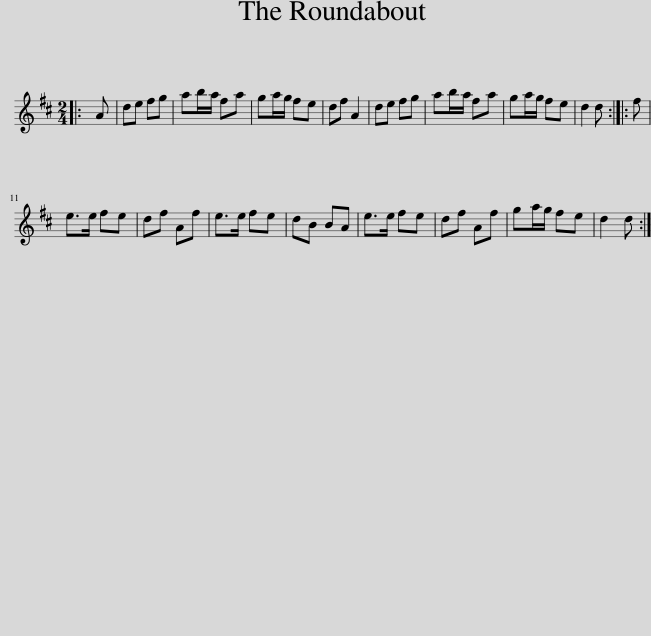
X:1
L:1/8
M:2/4
I:linebreak $
K:D
V:1 treble
V:1
|: A | de fg | ab/a/ fa | ga/g/ fe | df A2 | %5
 de fg | ab/a/ fa | ga/g/ fe | d2 d :: f |$ %10
 e>e fe | df Af | e>e fe | dB BA | e>e fe | %15
 df Af | ga/g/ fe | d2 d :| %18
